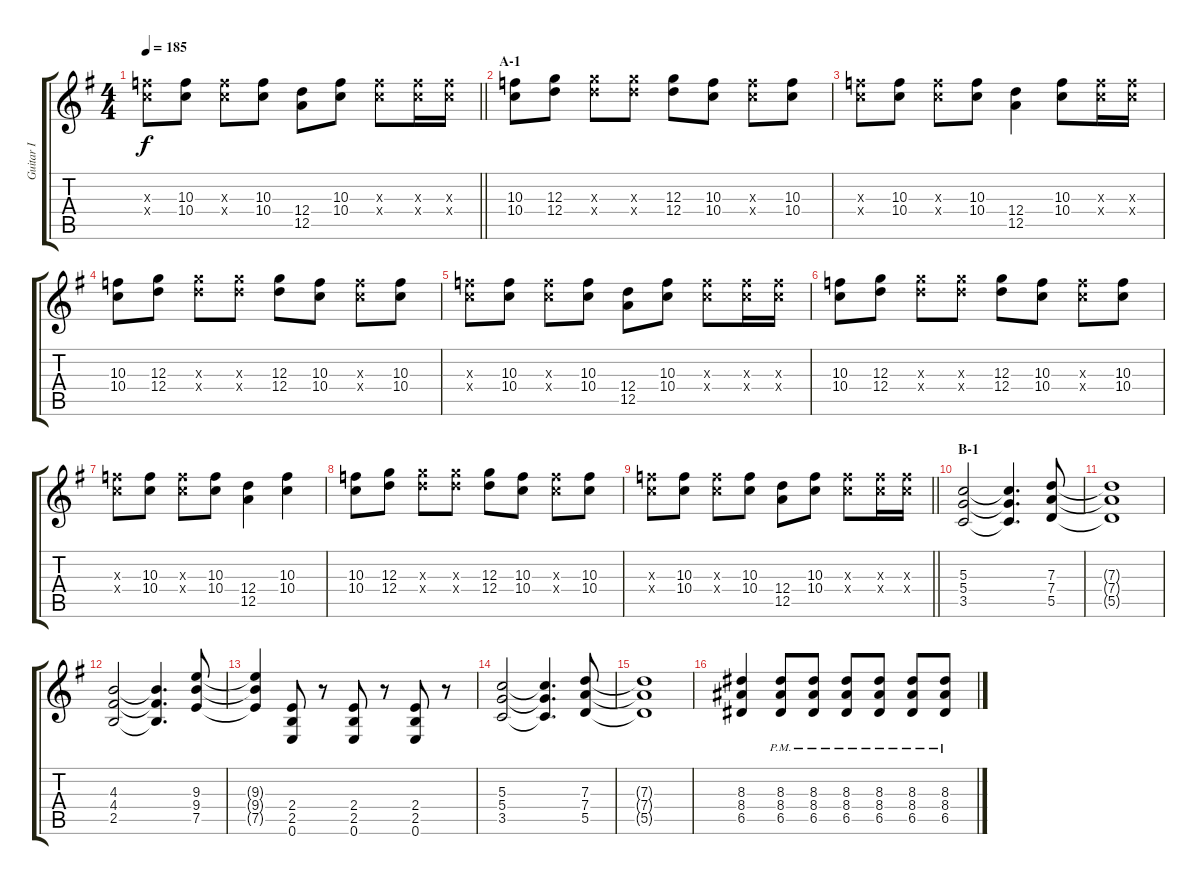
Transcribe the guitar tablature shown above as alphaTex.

\track ("Guitar I" "Guitar I") {instrument overdrivenguitar}
\staff {score tabs}
\tuning (E4 B3 G3 D3 A2 E2) {hide}
\ts (4 4)
\tempo 185
\clef g2
\barLineRight lightlight
\ks g
(10.3{x} 10.4{x}).8{dy f} (10.3 10.4).8 (10.3{x} 10.4{x}).8 (10.3 10.4).8 (12.4 12.5).8 (10.3 10.4).8 (10.3{x} 10.4{x}).8 (10.3{x} 10.4{x}).16 (10.3{x} 10.4{x}).16 |
\section ("" "A-1")
(10.3 10.4).8 (12.3 12.4).8 (12.3{x} 12.4{x}).8 (12.3{x} 12.4{x}).8 (12.3 12.4).8 (10.3 10.4).8 (10.3{x} 10.4{x}).8 (10.3 10.4).8 |
(10.3{x} 10.4{x}).8 (10.3 10.4).8 (10.3{x} 10.4{x}).8 (10.3 10.4).8 (12.4 12.5).4 (10.3 10.4).8 (10.3{x} 10.4{x}).16 (10.3{x} 10.4{x}).16 |
(10.3 10.4).8 (12.3 12.4).8 (12.3{x} 12.4{x}).8 (12.3{x} 12.4{x}).8 (12.3 12.4).8 (10.3 10.4).8 (10.3{x} 10.4{x}).8 (10.3 10.4).8 |
(10.3{x} 10.4{x}).8 (10.3 10.4).8 (10.3{x} 10.4{x}).8 (10.3 10.4).8 (12.4 12.5).8 (10.3 10.4).8 (10.3{x} 10.4{x}).8 (10.3{x} 10.4{x}).16 (10.3{x} 10.4{x}).16 |
(10.3 10.4).8 (12.3 12.4).8 (12.3{x} 12.4{x}).8 (12.3{x} 12.4{x}).8 (12.3 12.4).8 (10.3 10.4).8 (10.3{x} 10.4{x}).8 (10.3 10.4).8 |
(10.3{x} 10.4{x}).8 (10.3 10.4).8 (10.3{x} 10.4{x}).8 (10.3 10.4).8 (12.4 12.5).4 (10.3 10.4).4 |
(10.3 10.4).8 (12.3 12.4).8 (12.3{x} 12.4{x}).8 (12.3{x} 12.4{x}).8 (12.3 12.4).8 (10.3 10.4).8 (10.3{x} 10.4{x}).8 (10.3 10.4).8 |
\barLineRight lightlight
(10.3{x} 10.4{x}).8 (10.3 10.4).8 (10.3{x} 10.4{x}).8 (10.3 10.4).8 (12.4 12.5).8 (10.3 10.4).8 (10.3{x} 10.4{x}).8 (10.3{x} 10.4{x}).16 (10.3{x} 10.4{x}).16 |
\section ("" "B-1")
(5.3 5.4 3.5).2 (5.3{t} 5.4{t} 3.5{t}).4{d} (7.3 7.4 5.5).8 |
(7.3{t} 7.4{t} 5.5{t}).1 |
(4.3 4.4 2.5).2 (4.3{t} 4.4{t} 2.5{t}).4{d} (9.3 9.4 7.5).8 |
(9.3{t} 9.4{t} 7.5{t}).4 (2.4 2.5 0.6).8 r.8 (2.4 2.5 0.6).8 r.8 (2.4 2.5 0.6).8 r.8 |
(5.3 5.4 3.5).2 (5.3{t} 5.4{t} 3.5{t}).4{d} (7.3 7.4 5.5).8 |
(7.3{t} 7.4{t} 5.5{t}).1 |
(8.3 8.4 6.5).4 (8.3{pm} 8.4{pm} 6.5{pm}).8 (8.3{pm} 8.4{pm} 6.5{pm}).8 (8.3{pm} 8.4{pm} 6.5{pm}).8 (8.3{pm} 8.4{pm} 6.5{pm}).8 (8.3{pm} 8.4{pm} 6.5{pm}).8 (8.3{pm} 8.4{pm} 6.5{pm}).8
